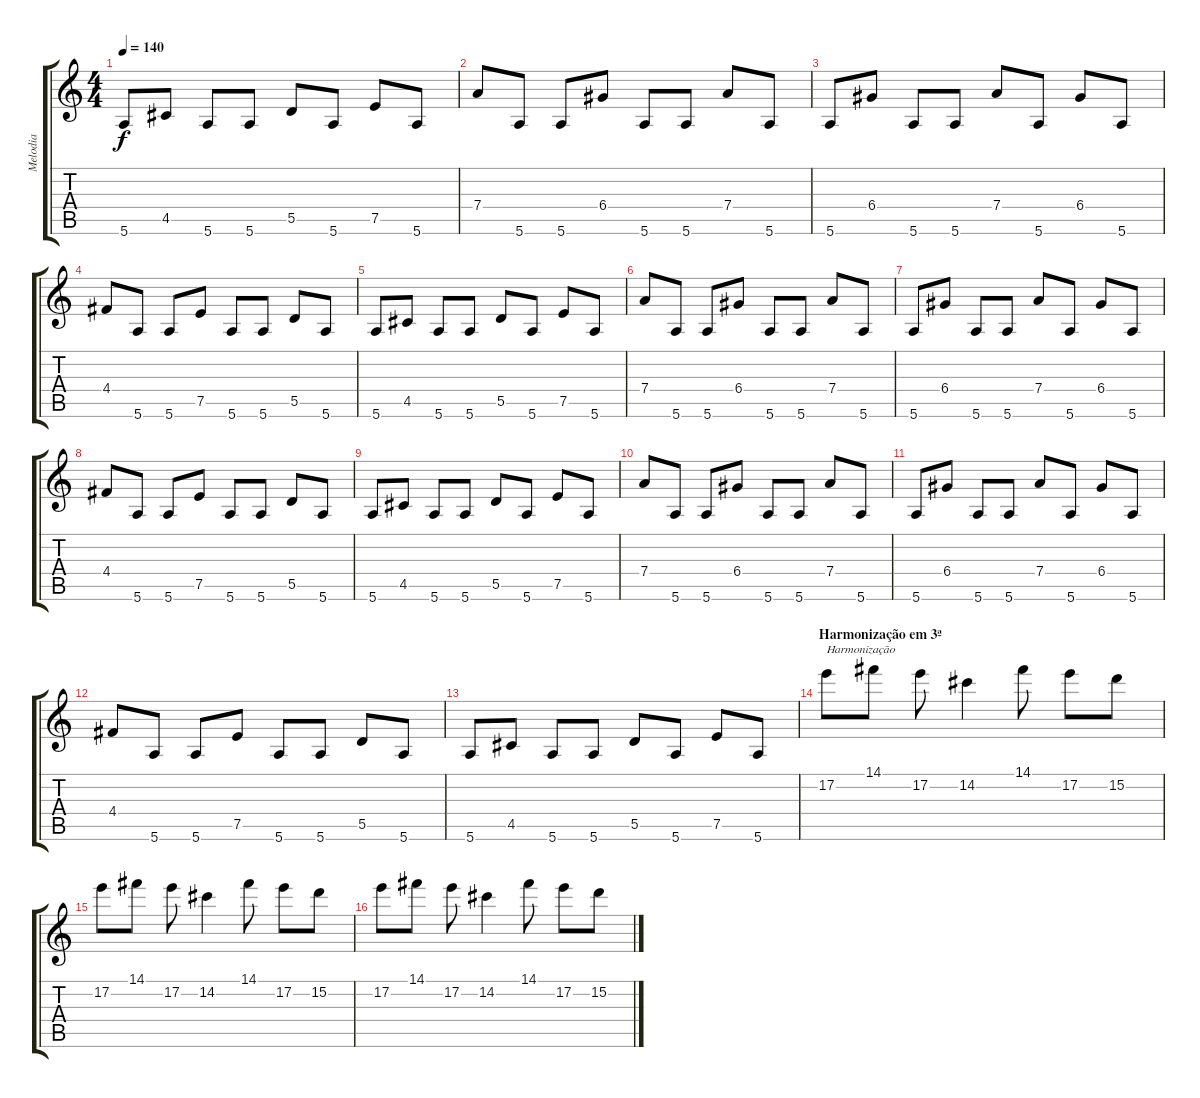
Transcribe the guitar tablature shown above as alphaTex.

\track ("Melodia" "Melodia") {instrument distortionguitar}
\staff {score tabs}
\tuning (E4 B3 G3 D3 A2 E2) {hide}
\ts (4 4)
\tempo 140
\clef g2
\ks c
5.6.8{dy f} 4.5.8 5.6.8 5.6.8 5.5.8 5.6.8 7.5.8 5.6.8 |
7.4.8 5.6.8 5.6.8 6.4.8 5.6.8 5.6.8 7.4.8 5.6.8 |
5.6.8 6.4.8 5.6.8 5.6.8 7.4.8 5.6.8 6.4.8 5.6.8 |
4.4.8 5.6.8 5.6.8 7.5.8 5.6.8 5.6.8 5.5.8 5.6.8 |
5.6.8 4.5.8 5.6.8 5.6.8 5.5.8 5.6.8 7.5.8 5.6.8 |
7.4.8 5.6.8 5.6.8 6.4.8 5.6.8 5.6.8 7.4.8 5.6.8 |
5.6.8 6.4.8 5.6.8 5.6.8 7.4.8 5.6.8 6.4.8 5.6.8 |
4.4.8 5.6.8 5.6.8 7.5.8 5.6.8 5.6.8 5.5.8 5.6.8 |
5.6.8 4.5.8 5.6.8 5.6.8 5.5.8 5.6.8 7.5.8 5.6.8 |
7.4.8 5.6.8 5.6.8 6.4.8 5.6.8 5.6.8 7.4.8 5.6.8 |
5.6.8 6.4.8 5.6.8 5.6.8 7.4.8 5.6.8 6.4.8 5.6.8 |
4.4.8 5.6.8 5.6.8 7.5.8 5.6.8 5.6.8 5.5.8 5.6.8 |
5.6.8 4.5.8 5.6.8 5.6.8 5.5.8 5.6.8 7.5.8 5.6.8 |
\section ("" "Harmonização em 3ª")
17.2.8{txt "Harmonização" volume 13} 14.1.8 17.2.8 14.2.4 14.1.8 17.2.8 15.2.8 |
17.2.8 14.1.8 17.2.8 14.2.4 14.1.8 17.2.8 15.2.8 |
17.2.8 14.1.8 17.2.8 14.2.4 14.1.8 17.2.8 15.2.8
